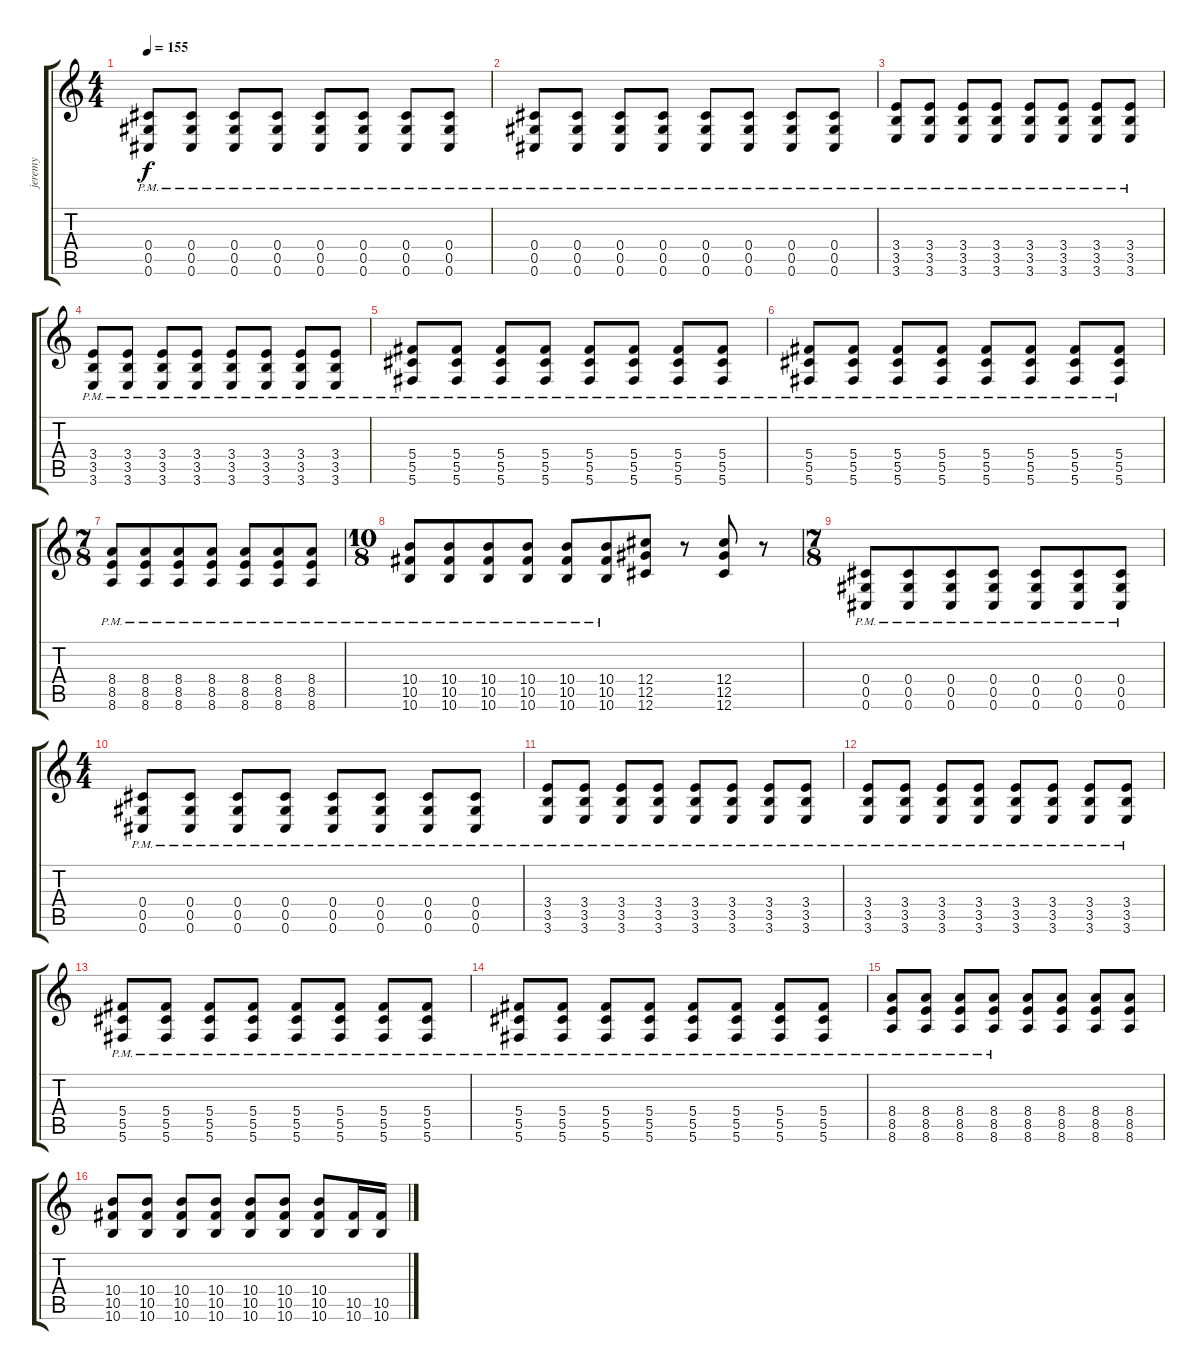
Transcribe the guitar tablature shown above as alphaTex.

\track ("jeremy" "jeremy") {instrument overdrivenguitar}
\staff {score tabs}
\tuning (Eb4 Bb3 Gb3 Db3 Ab2 Db2) {hide}
\ts (4 4)
\tempo 155
\clef g2
\ks c
(0.4{pm} 0.5{pm} 0.6{pm}).8{dy f} (0.4{pm} 0.5{pm} 0.6{pm}).8 (0.4{pm} 0.5{pm} 0.6{pm}).8 (0.4{pm} 0.5{pm} 0.6{pm}).8 (0.4{pm} 0.5{pm} 0.6{pm}).8 (0.4{pm} 0.5{pm} 0.6{pm}).8 (0.4{pm} 0.5{pm} 0.6{pm}).8 (0.4{pm} 0.5{pm} 0.6{pm}).8 |
(0.4{pm} 0.5{pm} 0.6{pm}).8 (0.4{pm} 0.5{pm} 0.6{pm}).8 (0.4{pm} 0.5{pm} 0.6{pm}).8 (0.4{pm} 0.5{pm} 0.6{pm}).8 (0.4{pm} 0.5{pm} 0.6{pm}).8 (0.4{pm} 0.5{pm} 0.6{pm}).8 (0.4{pm} 0.5{pm} 0.6{pm}).8 (0.4{pm} 0.5{pm} 0.6{pm}).8 |
(3.4{pm} 3.5{pm} 3.6{pm}).8 (3.4{pm} 3.5{pm} 3.6{pm}).8 (3.4{pm} 3.5{pm} 3.6{pm}).8 (3.4{pm} 3.5{pm} 3.6{pm}).8 (3.4{pm} 3.5{pm} 3.6{pm}).8 (3.4{pm} 3.5{pm} 3.6{pm}).8 (3.4{pm} 3.5{pm} 3.6{pm}).8 (3.4{pm} 3.5{pm} 3.6{pm}).8 |
(3.4{pm} 3.5{pm} 3.6{pm}).8 (3.4{pm} 3.5{pm} 3.6{pm}).8 (3.4{pm} 3.5{pm} 3.6{pm}).8 (3.4{pm} 3.5{pm} 3.6{pm}).8 (3.4{pm} 3.5{pm} 3.6{pm}).8 (3.4{pm} 3.5{pm} 3.6{pm}).8 (3.4{pm} 3.5{pm} 3.6{pm}).8 (3.4{pm} 3.5{pm} 3.6{pm}).8 |
(5.4{pm} 5.5{pm} 5.6{pm}).8 (5.4{pm} 5.5{pm} 5.6{pm}).8 (5.4{pm} 5.5{pm} 5.6{pm}).8 (5.4{pm} 5.5{pm} 5.6{pm}).8 (5.4{pm} 5.5{pm} 5.6{pm}).8 (5.4{pm} 5.5{pm} 5.6{pm}).8 (5.4{pm} 5.5{pm} 5.6{pm}).8 (5.4{pm} 5.5{pm} 5.6{pm}).8 |
(5.4{pm} 5.5{pm} 5.6{pm}).8 (5.4{pm} 5.5{pm} 5.6{pm}).8 (5.4{pm} 5.5{pm} 5.6{pm}).8 (5.4{pm} 5.5{pm} 5.6{pm}).8 (5.4{pm} 5.5{pm} 5.6{pm}).8 (5.4{pm} 5.5{pm} 5.6{pm}).8 (5.4{pm} 5.5{pm} 5.6{pm}).8 (5.4{pm} 5.5{pm} 5.6{pm}).8 |
\ts (7 8)
(8.4{pm} 8.5{pm} 8.6{pm}).8 (8.4{pm} 8.5{pm} 8.6{pm}).8 (8.4{pm} 8.5{pm} 8.6{pm}).8 (8.4{pm} 8.5{pm} 8.6{pm}).8 (8.4{pm} 8.5{pm} 8.6{pm}).8 (8.4{pm} 8.5{pm} 8.6{pm}).8 (8.4{pm} 8.5{pm} 8.6{pm}).8 |
\ts (10 8)
(10.4{pm} 10.5{pm} 10.6{pm}).8 (10.4{pm} 10.5{pm} 10.6{pm}).8 (10.4{pm} 10.5{pm} 10.6{pm}).8 (10.4{pm} 10.5{pm} 10.6{pm}).8 (10.4{pm} 10.5{pm} 10.6{pm}).8 (10.4{pm} 10.5{pm} 10.6{pm}).8 (12.4 12.5 12.6).8 r.8 (12.4 12.5 12.6).8 r.8 |
\ts (7 8)
(0.4{pm} 0.5{pm} 0.6{pm}).8 (0.4{pm} 0.5{pm} 0.6{pm}).8 (0.4{pm} 0.5{pm} 0.6{pm}).8 (0.4{pm} 0.5{pm} 0.6{pm}).8 (0.4{pm} 0.5{pm} 0.6{pm}).8 (0.4{pm} 0.5{pm} 0.6{pm}).8 (0.4{pm} 0.5{pm} 0.6{pm}).8 |
\ts (4 4)
(0.4{pm} 0.5{pm} 0.6{pm}).8 (0.4{pm} 0.5{pm} 0.6{pm}).8 (0.4{pm} 0.5{pm} 0.6{pm}).8 (0.4{pm} 0.5{pm} 0.6{pm}).8 (0.4{pm} 0.5{pm} 0.6{pm}).8 (0.4{pm} 0.5{pm} 0.6{pm}).8 (0.4{pm} 0.5{pm} 0.6{pm}).8 (0.4{pm} 0.5{pm} 0.6{pm}).8 |
(3.4{pm} 3.5{pm} 3.6{pm}).8 (3.4{pm} 3.5{pm} 3.6{pm}).8 (3.4{pm} 3.5{pm} 3.6{pm}).8 (3.4{pm} 3.5{pm} 3.6{pm}).8 (3.4{pm} 3.5{pm} 3.6{pm}).8 (3.4{pm} 3.5{pm} 3.6{pm}).8 (3.4{pm} 3.5{pm} 3.6{pm}).8 (3.4{pm} 3.5{pm} 3.6{pm}).8 |
(3.4{pm} 3.5{pm} 3.6{pm}).8 (3.4{pm} 3.5{pm} 3.6{pm}).8 (3.4{pm} 3.5{pm} 3.6{pm}).8 (3.4{pm} 3.5{pm} 3.6{pm}).8 (3.4{pm} 3.5{pm} 3.6{pm}).8 (3.4{pm} 3.5{pm} 3.6{pm}).8 (3.4{pm} 3.5{pm} 3.6{pm}).8 (3.4{pm} 3.5{pm} 3.6{pm}).8 |
(5.4{pm} 5.5{pm} 5.6{pm}).8 (5.4{pm} 5.5{pm} 5.6{pm}).8 (5.4{pm} 5.5{pm} 5.6{pm}).8 (5.4{pm} 5.5{pm} 5.6{pm}).8 (5.4{pm} 5.5{pm} 5.6{pm}).8 (5.4{pm} 5.5{pm} 5.6{pm}).8 (5.4{pm} 5.5{pm} 5.6{pm}).8 (5.4{pm} 5.5{pm} 5.6{pm}).8 |
(5.4{pm} 5.5{pm} 5.6{pm}).8 (5.4{pm} 5.5{pm} 5.6{pm}).8 (5.4{pm} 5.5{pm} 5.6{pm}).8 (5.4{pm} 5.5{pm} 5.6{pm}).8 (5.4{pm} 5.5{pm} 5.6{pm}).8 (5.4{pm} 5.5{pm} 5.6{pm}).8 (5.4{pm} 5.5{pm} 5.6{pm}).8 (5.4{pm} 5.5{pm} 5.6{pm}).8 |
(8.4{pm} 8.5{pm} 8.6{pm}).8 (8.4{pm} 8.5{pm} 8.6{pm}).8 (8.4{pm} 8.5{pm} 8.6).8 (8.4{pm} 8.5 8.6).8 (8.4 8.5 8.6).8 (8.4 8.5 8.6).8 (8.4 8.5 8.6).8 (8.4 8.5 8.6).8 |
(10.4 10.5 10.6).8 (10.4 10.5 10.6).8 (10.4 10.5 10.6).8 (10.4 10.5 10.6).8 (10.4 10.5 10.6).8 (10.4 10.5 10.6).8 (10.4 10.5 10.6).8 (10.5 10.6).16 (10.5 10.6).16
